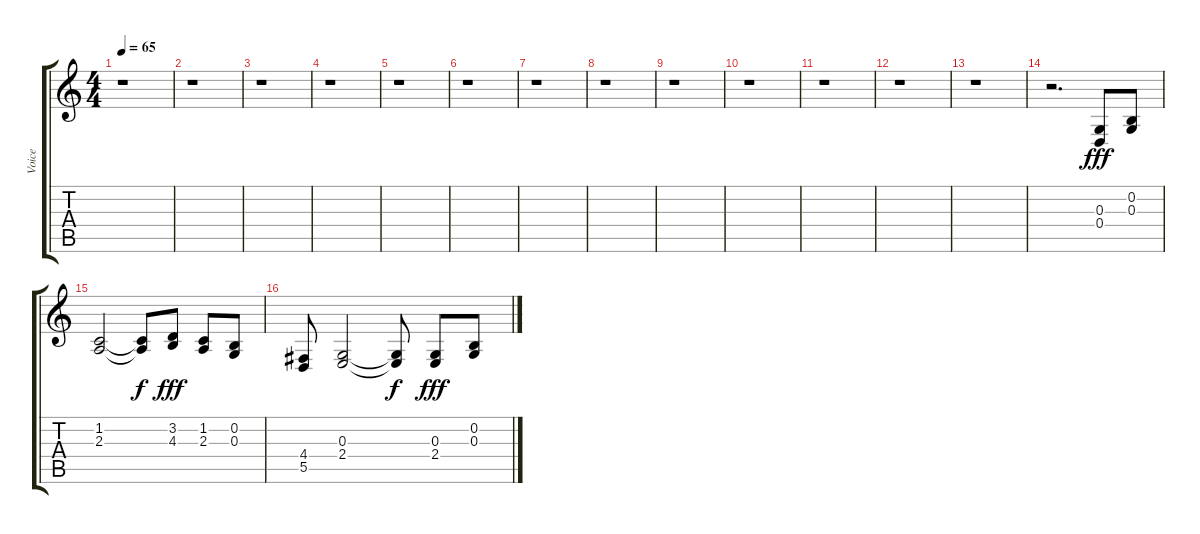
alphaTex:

\track ("Voice" "Voice") {instrument englishhorn}
\staff {score tabs}
\tuning (E4 B3 G3 D3 A2 E2) {hide}
\ts (4 4)
\tempo 65
\clef g2
\ks c
r.1{dy fff} |
r.1 |
r.1 |
r.1 |
r.1 |
r.1 |
r.1 |
r.1 |
r.1 |
r.1 |
r.1 |
r.1 |
r.1 |
r.2{d} (0.3 0.4).8 (0.2 0.3).8 |
(1.2 2.3).2 (1.2{t} 2.3{t}).8{dy f} (3.2 4.3).8{dy fff} (1.2 2.3).8 (0.2 0.3).8 |
(4.4 5.5).8 (0.3 2.4).2 (0.3{t} 2.4{t}).8{dy f} (0.3 2.4).8{dy fff} (0.2 0.3).8
